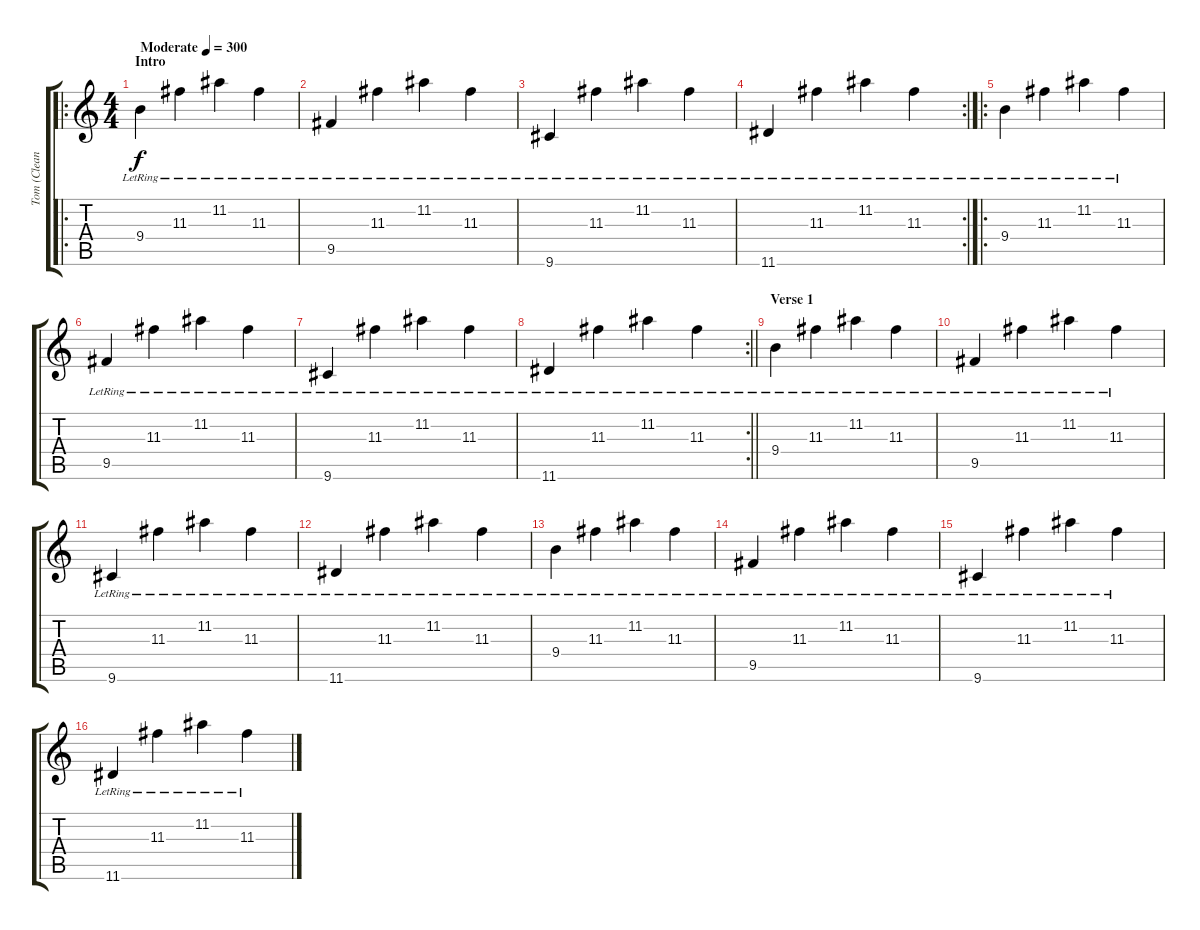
\track ("Tom (Clean Guitar)" "Tom (Clean") {instrument electricguitarclean}
\staff {score tabs}
\tuning (E4 B3 G3 D3 A2 E2) {hide}
\ro
\ts (4 4)
\section ("" "Intro")
\tempo (300 "Moderate")
\clef g2
\ks c
9.4{lr}.4{dy f instrument electricguitarclean} 11.3{lr}.4 11.2{lr}.4 11.3{lr}.4 |
9.5{lr}.4 11.3{lr}.4 11.2{lr}.4 11.3{lr}.4 |
9.6{lr}.4 11.3{lr}.4 11.2{lr}.4 11.3{lr}.4 |
\rc 2
11.6{lr}.4 11.3{lr}.4 11.2{lr}.4 11.3{lr}.4 |
\ro
9.4{lr}.4 11.3{lr}.4 11.2{lr}.4 11.3{lr}.4 |
9.5{lr}.4 11.3{lr}.4 11.2{lr}.4 11.3{lr}.4 |
9.6{lr}.4 11.3{lr}.4 11.2{lr}.4 11.3{lr}.4 |
\rc 2
\barLineRight lightlight
11.6{lr}.4 11.3{lr}.4 11.2{lr}.4 11.3{lr}.4 |
\section ("" "Verse 1")
9.4{lr}.4 11.3{lr}.4 11.2{lr}.4 11.3{lr}.4 |
9.5{lr}.4 11.3{lr}.4 11.2{lr}.4 11.3{lr}.4 |
9.6{lr}.4 11.3{lr}.4 11.2{lr}.4 11.3{lr}.4 |
11.6{lr}.4 11.3{lr}.4 11.2{lr}.4 11.3{lr}.4 |
9.4{lr}.4 11.3{lr}.4 11.2{lr}.4 11.3{lr}.4 |
9.5{lr}.4 11.3{lr}.4 11.2{lr}.4 11.3{lr}.4 |
9.6{lr}.4 11.3{lr}.4 11.2{lr}.4 11.3{lr}.4 |
11.6{lr}.4 11.3{lr}.4 11.2{lr}.4 11.3{lr}.4
